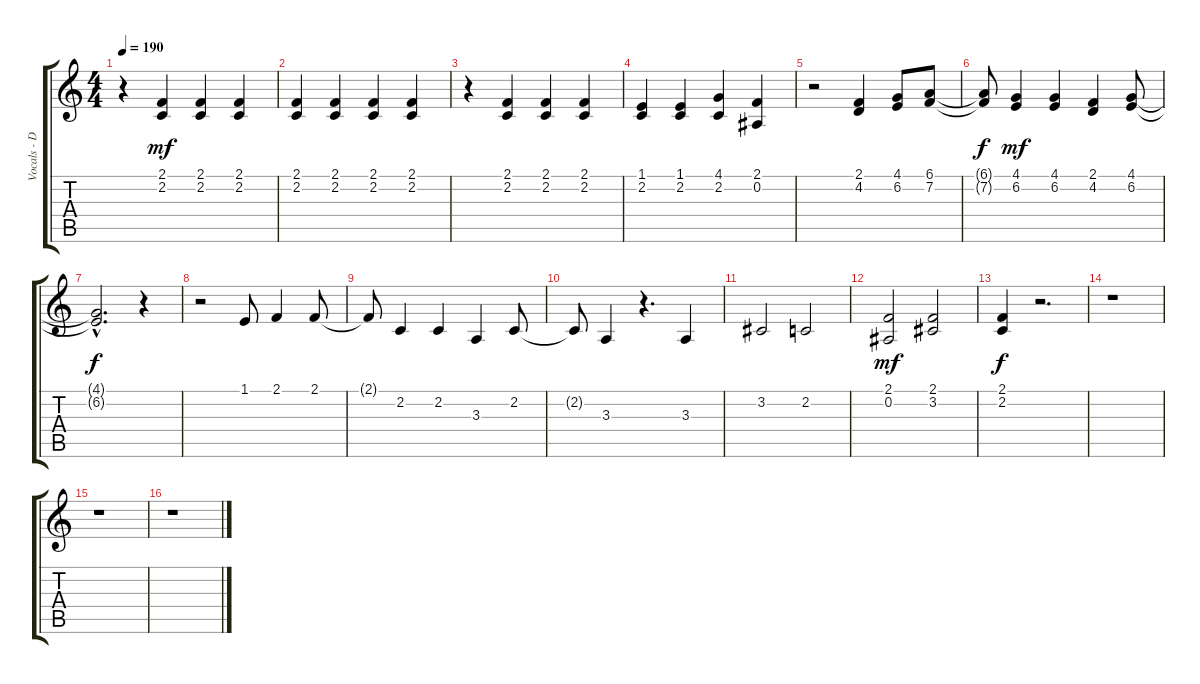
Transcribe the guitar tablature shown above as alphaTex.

\track ("Vocals - Dustin" "Vocals - D") {instrument tangoaccordion}
\staff {score tabs}
\tuning (Eb4 Bb3 Gb3 Db3 Ab2 Db2) {hide}
\ts (4 4)
\tempo 190
\clef g2
\ks c
r.4{dy mf} (2.1 2.2).4 (2.1 2.2).4 (2.1 2.2).4 |
(2.1 2.2).4 (2.1 2.2).4 (2.1 2.2).4 (2.1 2.2).4 |
r.4 (2.1 2.2).4 (2.1 2.2).4 (2.1 2.2).4 |
(1.1 2.2).4 (1.1 2.2).4 (4.1 2.2).4 (2.1 0.2).4 |
r.2 (2.1 4.2).4 (4.1 6.2).8 (6.1 7.2).8 |
(6.1{t} 7.2{t}).8{dy f} (4.1 6.2).4{dy mf} (4.1 6.2).4 (2.1 4.2).4 (4.1 6.2).8 |
(4.1{hac t} 6.2{hac t}).2{d dy f} r.4 |
r.2 1.1.8 2.1.4 2.1.8 |
2.1{t}.8 2.2.4 2.2.4 3.3.4 2.2.8 |
2.2{t}.8 3.3.4 r.4{d} 3.3.4 |
3.2.2 2.2.2 |
(2.1 0.2).2{dy mf} (2.1 3.2).2 |
(2.1 2.2).4{dy f} r.2{d} |
r.1 |
r.1 |
r.1
